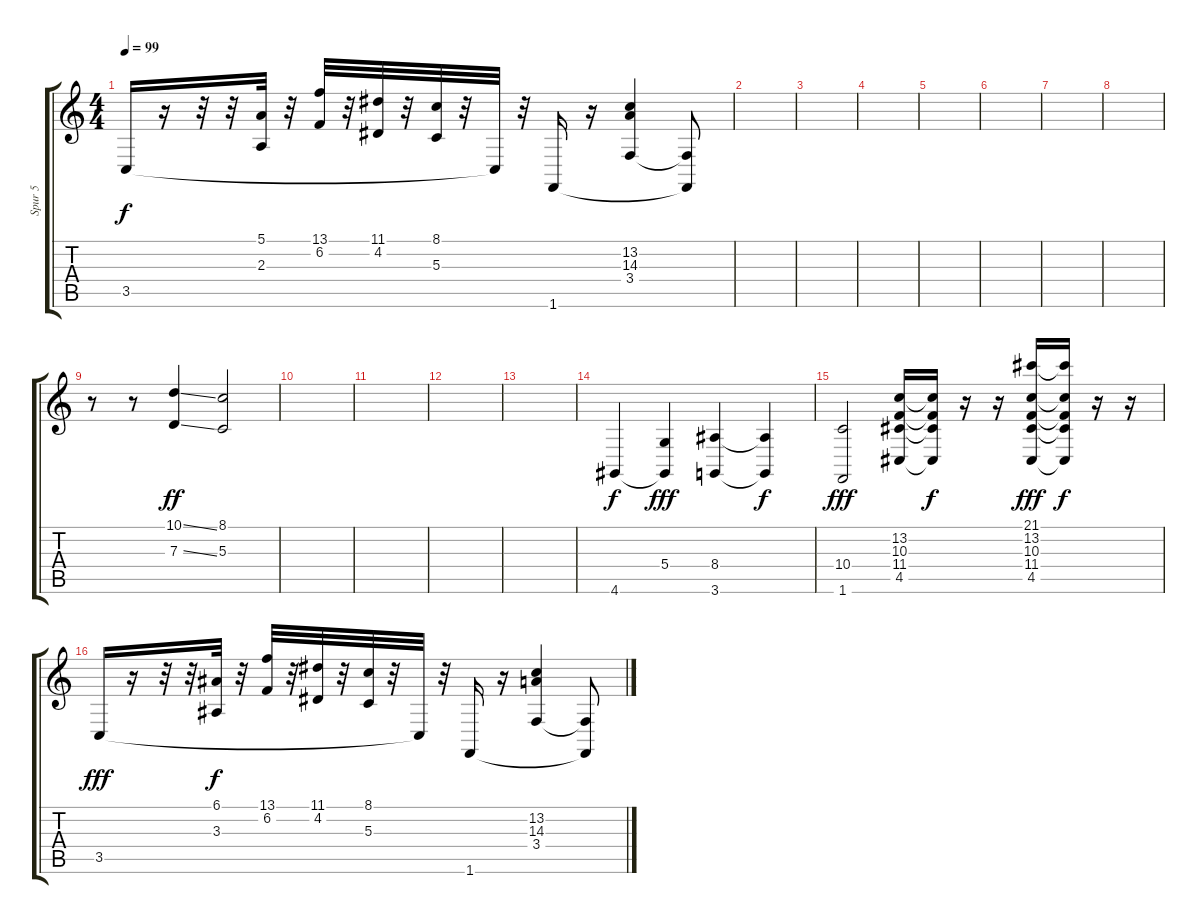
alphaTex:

\track ("Spur 5" "Spur 5") {instrument brasssection}
\staff {score tabs}
\tuning (E4 B3 G3 D3 A2 E2) {hide}
\ts (4 4)
\tempo 99
\clef g2
\ks c
3.5.16{dy f} r.16 r.32 r.32 (5.1 2.3).32 r.32 (13.1 6.2).32 r.32 (11.1 4.2).32 r.32 (8.1 5.3).32 r.32 3.5{t}.32 r.32 1.6.16 r.16 (13.2 14.3 3.4).4 (3.4{t} 1.6{t}).8 |
|
|
|
|
|
|
|
r.8 r.8 (10.1{ss} 7.3{ss}).4{dy ff} (8.1 5.3).2 |
|
|
|
|
4.6.4{dy f} (5.4 4.6{t}).4{dy fff} (8.4 3.6).4 (8.4{t} 3.6{t}).4{dy f} |
(10.4 1.6).2{dy fff} (13.2 10.3 11.4 4.5).16 (13.2{t} 10.3{t} 11.4{t} 4.5{t}).16{dy f} r.16 r.16 (21.1 13.2 10.3 11.4 4.5).16{dy fff} (21.1{t} 13.2{t} 10.3{t} 11.4{t} 4.5{t}).16{dy f} r.16 r.16 |
3.5.16{dy fff} r.16 r.32 r.32 (6.1 3.3).32{dy f} r.32 (13.1 6.2).32 r.32 (11.1 4.2).32 r.32 (8.1 5.3).32 r.32 3.5{t}.32 r.32 1.6.16 r.16 (13.2 14.3 3.4).4 (3.4{t} 1.6{t}).8
